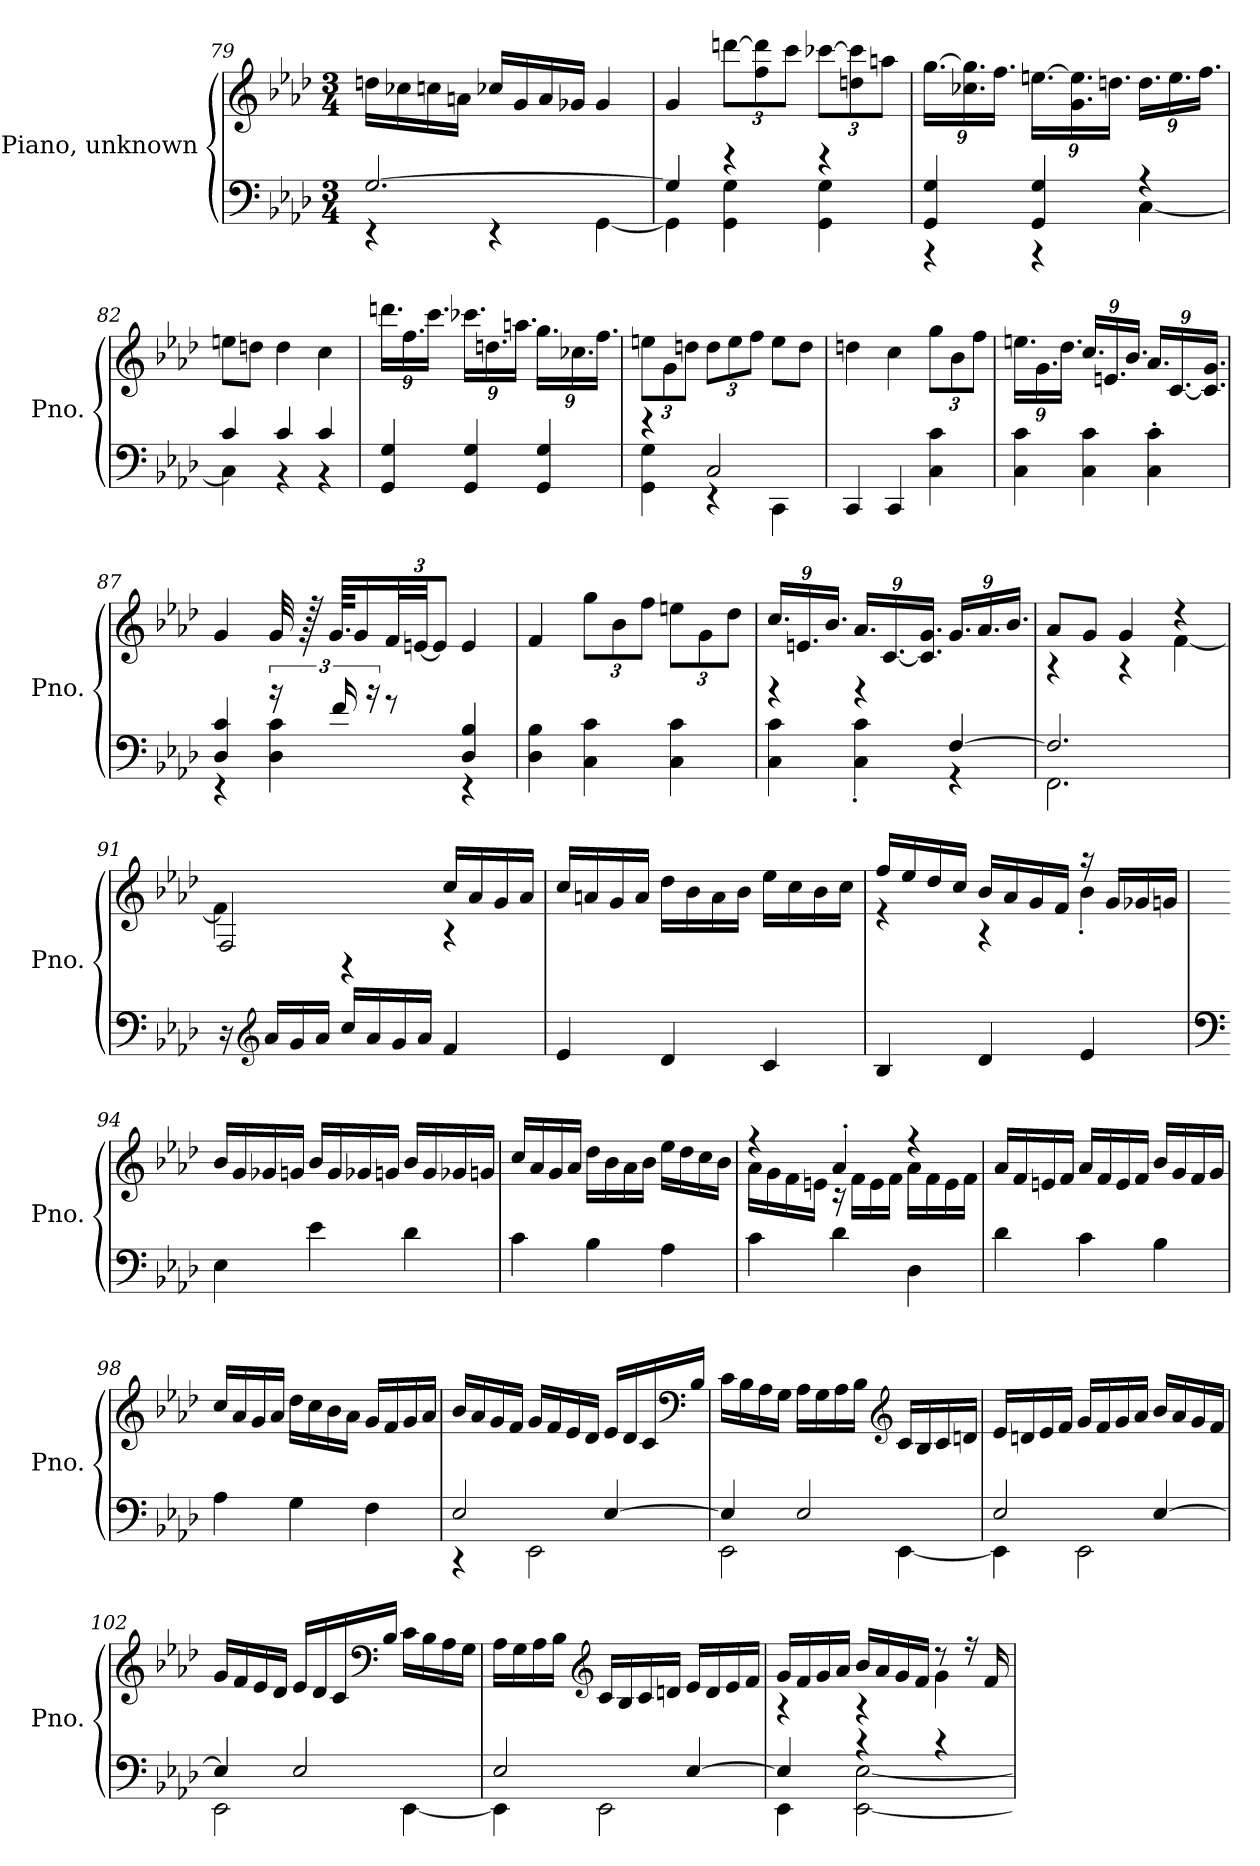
**kern	**kern
*part1	*part1
*staff2	*staff1
*I"Piano, unknown	*
*I'Pno.	*
*clefF4	*clefG2
*k[b-e-a-d-]	*k[b-e-a-d-]
*M3/4	*M3/4
=79	=79
*^	*
[2.G/	4r	16ddn\LL
.	.	16cc-X\
.	.	16ccn\
.	.	16an\JJ
.	4r	16cc-X/LL
.	.	16g/
.	.	16a/
.	.	16g-X/JJ
.	[4GG\	4g-/
!!LO:LB:g=z
=80	=80	=80
4G/]	4GG\]	4g/
*	*	*Xbrackettup
4r	4GG\ 4G\	[12dddn\L
.	.	12ff\ 12ddd\]
.	.	12ccc\J
4r	4GG\ 4G\	[12ccc-X\L
.	.	12ddn\ 12ccc-\]
.	.	12aan\J
=81	=81	=81
4GG/ 4G/	4r	[18.gg\LL
.	.	18.cc-X\ 18.gg\]
.	.	18.ff\JJ
4GG/ 4G/	4r	[18.een\LL
.	.	18.g\ 18.ee\]
.	.	18.ddn\JJ
4r	[4C\	18.dd\LL
.	.	18.ee\
.	.	18.ff\JJ
=82	=82	=82
4c/	4C\]	8een\L
.	.	8ddn\J
4c/	4r	4dd\
4c/	4r	4cc\
*v	*v	*
!!LO:LB:g=z
=83	=83
4GG/ 4G/	18.dddn\LL
.	18.ff\
.	18.ccc\JJ
4GG/ 4G/	18.ccc-X\LL
.	18.ddn\
.	18.aan\JJ
4GG/ 4G/	18.gg\LL
.	18.cc-X\
.	18.ff\JJ
=84	=84
*^	*
4r	4GG\ 4G\	12een\L
.	.	12g\
.	.	12ddn\J
2C/	4r	12dd\L
.	.	12ee\
.	.	12ff\J
.	4CC\	8ee\L
.	.	8dd\J
*v	*v	*
=85	=85
4CC/	4ddn\
4CC/	4cc\
4C\ 4c\	12gg\L
.	12b-\
.	12ff\J
!!LO:LB:g=z
=86	=86
4C\ 4c\	18.een\LL
.	18.g\
.	18.dd-\JJ
4C\ 4c\	18.cc/LL
.	18.en/
.	18.b-/JJ
4C\' 4c\'	18.a-/LL
.	[18.c/
.	18.c/] 18.g/JJ
=87	=87
*^	*
4D-/ 4c/	4r	4g/
24r	4D-\ 4c\	32g/
.	.	128r
.	.	64.g/KKLL
24f/	.	.
.	.	16g/
24r	.	.
8r	.	48f/L
.	.	[48en/JJ
.	.	12e/J]
4D-/ 4B-/	4r	4e/
*v	*v	*
=88	=88
4D-\ 4B-\	4f/
4C\ 4c\	12gg\L
.	12b-\
.	12ff\J
4C\ 4c\	12een\L
.	12g\
.	12dd-\J
!!LO:LB:g=z
=89	=89
*^	*
4r	4C\ 4c\	18.cc/LL
.	.	18.en/
.	.	18.b-/JJ
4r	4C\' 4c\'	18.a-/LL
.	.	[18.c/
.	.	18.c/] 18.g/JJ
[4F/	4r	18.g/LL
.	.	18.a-/
.	.	18.b-/JJ
=90	=90	=90
*	*	*^
2.F/]	2.FF\	8a-/L	4r
.	.	8g/J	.
.	.	4g/	4r
.	.	4r	[4f\
*v	*v	*	*
=91	=91	=91
16r	2F/	4f\]
*clefG2	*	*
16a-/LL	.	.
16g/	.	.
16a-/JJ	.	.
16cc/LL	.	4r
16a-/	.	.
16g/	.	.
16a-/JJ	.	.
4f/	16cc/LL	4r
.	16a-/	.
.	16g/	.
.	16a-/JJ	.
*	*v	*v
!!LO:PB:g=z
=92	=92
4e-/	16cc/LL
.	16an/
.	16g/
.	16a/JJ
4d-/	16dd-\LL
.	16b-\
.	16a\
.	16b-\JJ
4c/	16ee-\LL
.	16cc\
.	16b-\
.	16cc\JJ
=93	=93
*	*^
4B-/	16ff/LL	4r
.	16ee-/	.
.	16dd-/	.
.	16cc/JJ	.
4d-/	16b-/LL	4r
.	16a-/	.
.	16g/	.
.	16f/JJ	.
4e-/	16r	4b-'\
.	16g/LL	.
.	16g-X/	.
.	16gn/JJ	.
*	*v	*v
=94	=94
*clefF4	*
4E-\	16b-/LL
.	16g/
.	16g-X/
.	16gn/JJ
4e-\	16b-/LL
.	16g/
.	16g-X/
.	16gn/JJ
4d-\	16b-/LL
.	16g/
.	16g-X/
.	16gn/JJ
!!LO:LB:g=z
=95	=95
4c\	16cc/LL
.	16a-/
.	16g/
.	16a-/JJ
4B-\	16dd-\LL
.	16b-\
.	16a-\
.	16b-\JJ
4A-\	16ee-\LL
.	16dd-\
.	16cc\
.	16b-\JJ
=96	=96
*	*^
4c\	4r	16a-\LL
.	.	16g\
.	.	16f\
.	.	16en\JJ
4d-\	4a-'/	16r
.	.	16f\LL
.	.	16e\
.	.	16f\JJ
4D-\	4r	16a-\LL
.	.	16f\
.	.	16e\
.	.	16f\JJ
*	*v	*v
=97	=97
4d-\	16a-/LL
.	16f/
.	16en/
.	16f/JJ
4c\	16a-/LL
.	16f/
.	16e/
.	16f/JJ
4B-\	16b-/LL
.	16g/
.	16f/
.	16g/JJ
!!LO:LB:g=z
=98	=98
4A-\	16cc/LL
.	16a-/
.	16g/
.	16a-/JJ
4G\	16dd-\LL
.	16cc\
.	16b-\
.	16a-\JJ
4F\	16g/LL
.	16f/
.	16g/
.	16a-/JJ
=99	=99
*^	*
2E-/	4r	16b-/LL
.	.	16a-/
.	.	16g/
.	.	16f/JJ
.	2EE-\	16g/LL
.	.	16f/
.	.	16e-/
.	.	16d-/JJ
[4E-/	.	16e-/LL
.	.	16d-/
.	.	16c/
*	*	*clefF4
.	.	16B-/JJ
=100	=100	=100
4E-/]	2EE-\	16c\LL
.	.	16B-\
.	.	16A-\
.	.	16G\JJ
2E-/	.	16A-\LL
.	.	16G\
.	.	16A-\
.	.	16B-\JJ
*	*	*clefG2
.	[4EE-\	16c/LL
.	.	16B-/
.	.	16c/
.	.	16dn/JJ
!!LO:LB:g=z
=101	=101	=101
2E-/	4EE-\]	16e-/LL
.	.	16dn/
.	.	16e-/
.	.	16f/JJ
.	2EE-\	16g/LL
.	.	16f/
.	.	16g/
.	.	16a-/JJ
[4E-/	.	16b-/LL
.	.	16a-/
.	.	16g/
.	.	16f/JJ
=102	=102	=102
4E-/]	2EE-\	16g/LL
.	.	16f/
.	.	16e-/
.	.	16d-/JJ
2E-/	.	16e-/LL
.	.	16d-/
.	.	16c/
*	*	*clefF4
.	.	16B-/JJ
.	[4EE-\	16c\LL
.	.	16B-\
.	.	16A-\
.	.	16G\JJ
=103	=103	=103
2E-/	4EE-\]	16A-\LL
.	.	16G\
.	.	16A-\
.	.	16B-\JJ
*	*	*clefG2
.	2EE-\	16c/LL
.	.	16B-/
.	.	16c/
.	.	16dn/JJ
[4E-/	.	16e-/LL
.	.	16d/
.	.	16e-/
.	.	16f/JJ
!!LO:LB:g=z
=104	=104	=104
*	*	*^
4E-/]	4EE-\	16g/LL	4r
.	.	16f/	.
.	.	16g/	.
.	.	16a-/JJ	.
4r	[2EE-\ [2E-\	16b-/LL	4r
.	.	16a-/	.
.	.	16g/	.
.	.	16f/JJ	.
4r	.	8r	4g\
.	.	16r	.
.	.	16f/	.
*v	*v	*	*
*	*v	*v
=	=
*-	*-
